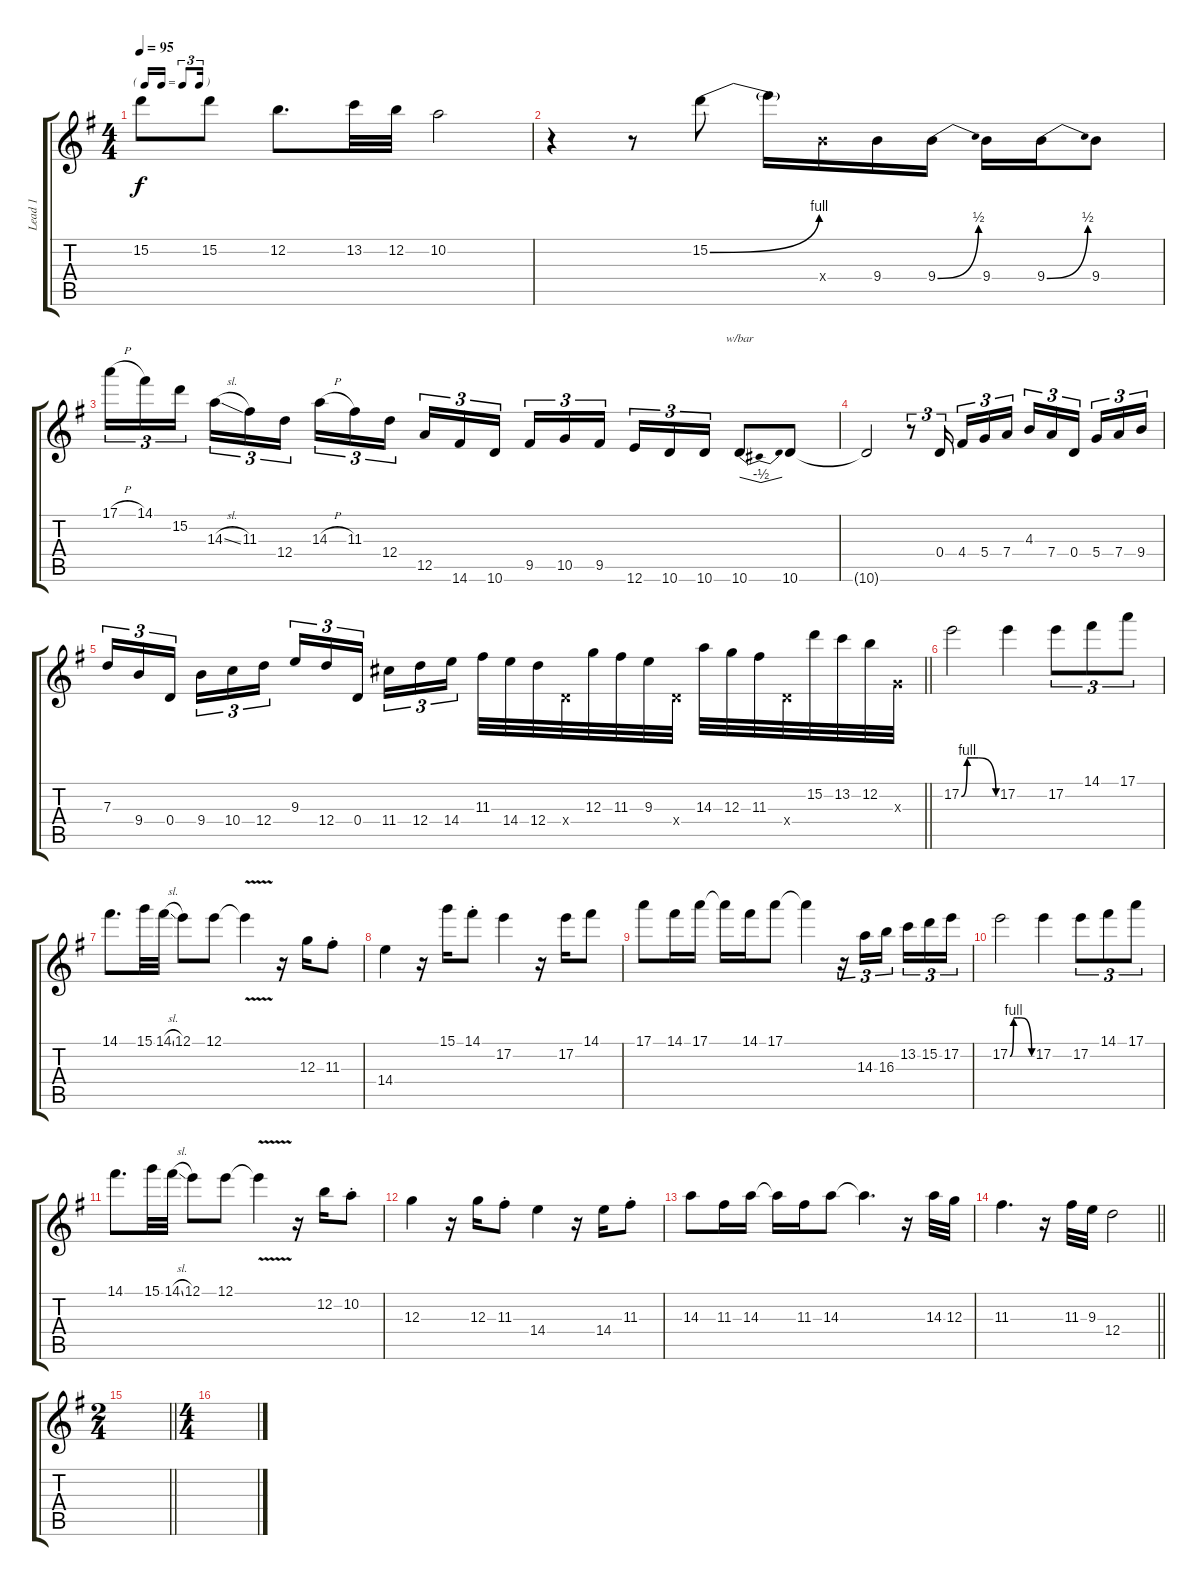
\track ("Lead 1" "Lead 1") {instrument distortionguitar}
\staff {score tabs}
\tuning (E4 B3 G3 D3 A2 E2) {hide}
\ts (4 4)
\tf triplet16th
\tempo 95
\clef g2
\ks eminor
15.2{t}.8{dy f} 15.2.8 12.2.8{d} 13.2.32 12.2.32 10.2.2 |
r.4 r.8 15.2{be (bend 0 0 60 4)}.8 15.2{t}.16 9.4{x}.16 9.4.16 9.4{be (bend 0 0 60 2)}.16 9.4.16 9.4{be (bend 0 0 60 2)}.16 9.4.8 |
17.1{h}.16{tu (3 2)} 14.1.16{tu (3 2)} 15.2.16{tu (3 2) beam splitsecondary} 14.3{sl}.16{tu (3 2)} 11.3.16{tu (3 2)} 12.4.16{tu (3 2)} 14.3{h}.16{tu (3 2)} 11.3.16{tu (3 2)} 12.4.16{tu (3 2) beam splitsecondary} 12.5.16{tu (3 2)} 14.6.16{tu (3 2)} 10.6.16{tu (3 2)} 9.5.16{tu (3 2)} 10.5.16{tu (3 2)} 9.5.16{tu (3 2) beam splitsecondary} 12.6.16{tu (3 2)} 10.6.16{tu (3 2)} 10.6.16{tu (3 2)} 10.6.8{tbe (dip default 0 0 30 -2 60 0)} 10.6.8 |
10.6{t}.2 r.8{tu (3 2)} 0.4.16{tu (3 2) beam splitsecondary} 4.4.16{tu (3 2)} 5.4.16{tu (3 2)} 7.4.16{tu (3 2)} 4.3.16{tu (3 2)} 7.4.16{tu (3 2)} 0.4.16{tu (3 2) beam splitsecondary} 5.4.16{tu (3 2)} 7.4.16{tu (3 2)} 9.4.16{tu (3 2)} |
\barLineRight lightlight
7.3.16{tu (3 2)} 9.4.16{tu (3 2)} 0.4.16{tu (3 2) beam splitsecondary} 9.4.16{tu (3 2)} 10.4.16{tu (3 2)} 12.4.16{tu (3 2)} 9.3.16{tu (3 2)} 12.4.16{tu (3 2)} 0.4.16{tu (3 2) beam splitsecondary} 11.4.16{tu (3 2)} 12.4.16{tu (3 2)} 14.4.16{tu (3 2)} 11.3.32 14.4.32 12.4.32 0.4{x}.32 12.3.32 11.3.32 9.3.32 0.4{x}.32 14.3.32 12.3.32 11.3.32 0.4{x}.32 15.2.32 13.2.32 12.2.32 0.3{x}.32 |
17.2{be (custom 0 0 10 4 20 4 30 4 60 0)}.2 17.2.4 17.2.8{tu (3 2)} 14.1.8{tu (3 2)} 17.1.8{tu (3 2)} |
14.1.8{d} 15.1.32 14.1{sl}.32 12.1.8 12.1.8 12.1{v t}.4 r.16 12.3.16 11.3{st}.8 |
14.4.4 r.16 15.1.16 14.1{st}.8 17.2.4 r.16 17.2.16 14.1.8 |
17.1.8 14.1.16 17.1.16 17.1{t}.16 14.1.16 17.1.8 17.1{t}.4 r.16{tu (3 2)} 14.3.16{tu (3 2)} 16.3.16{tu (3 2) beam splitsecondary} 13.2.16{tu (3 2)} 15.2.16{tu (3 2)} 17.2.16{tu (3 2)} |
17.2{be (custom 0 0 10 4 20 4 30 4 60 0)}.2 17.2.4 17.2.8{tu (3 2)} 14.1.8{tu (3 2)} 17.1.8{tu (3 2)} |
14.1.8{d} 15.1.32 14.1{sl}.32 12.1.8 12.1.8 12.1{v t}.4 r.16 12.2.16 10.2{st}.8 |
12.3.4 r.16 12.3.16 11.3{st}.8 14.4.4 r.16 14.4.16 11.3{st}.8 |
14.3.8 11.3.16 14.3.16 14.3{t}.16 11.3.16 14.3.8 14.3{t}.4{d} r.16 14.3.32 12.3.32 |
\barLineRight lightlight
11.3.4{d} r.16 11.3.32 9.3.32 12.4.2 |
\ts (2 4)
\barLineRight lightlight
|
\ts (4 4)
